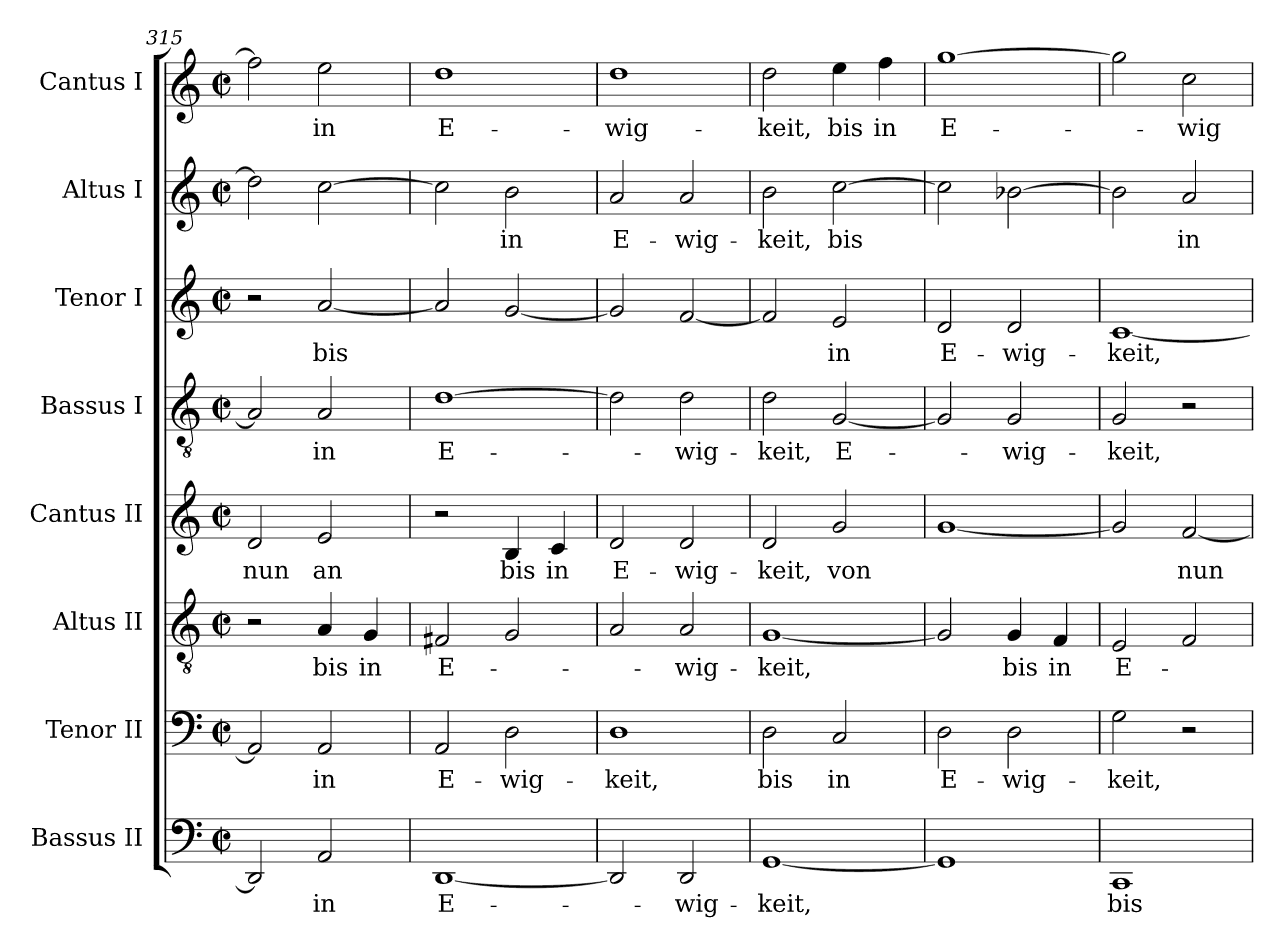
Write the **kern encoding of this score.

**kern	**text	**kern	**text	**kern	**text	**kern	**text	**kern	**text	**kern	**text	**kern	**text	**kern	**text
*part8	*part8	*part7	*part7	*part6	*part6	*part5	*part5	*part4	*part4	*part3	*part3	*part2	*part2	*part1	*part1
*staff8	*staff8	*staff7	*staff7	*staff6	*staff6	*staff5	*staff5	*staff4	*staff4	*staff3	*staff3	*staff2	*staff2	*staff1	*staff1
*I"Bassus II	*	*I"Tenor II	*	*I"Altus II	*	*I"Cantus II	*	*I"Bassus I	*	*I"Tenor I	*	*I"Altus I	*	*I"Cantus I	*
*I'B2	*	*I'T2	*	*I'A2	*	*I'C2	*	*I'B1	*	*I'T1	*	*I'A1	*	*I'C1	*
*clefF4	*	*clefF4	*	*clefGv2	*	*clefG2	*	*clefGv2	*	*clefG2	*	*clefG2	*	*clefG2	*
*k[]	*	*k[]	*	*k[]	*	*k[]	*	*k[]	*	*k[]	*	*k[]	*	*k[]	*
*C:	*	*C:	*	*C:	*	*C:	*	*C:	*	*C:	*	*C:	*	*C:	*
*M2/2	*	*M2/2	*	*M2/2	*	*M2/2	*	*M2/2	*	*M2/2	*	*M2/2	*	*M2/2	*
*met(c|)	*	*met(c|)	*	*met(c|)	*	*met(c|)	*	*met(c|)	*	*met(c|)	*	*met(c|)	*	*met(c|)	*
=315	=315	=315	=315	=315	=315	=315	=315	=315	=315	=315	=315	=315	=315	=315	=315
!	!	!	!	!	!	!	!LO:LY:b	!	!	!	!	!	!	!	!
2DD/]	.	2AA/]	.	2r	.	2d/	nun	2A/]	.	2r	.	2dd\]	.	2ff\]	.
!	!LO:LY:b	!	!	!	!	!	!	!	!	!	!	!	!	!	!
!	!	!	!LO:LY:b	!	!	!	!	!	!	!	!	!	!	!	!
!	!	!	!	!	!LO:LY:b	!	!	!	!	!	!	!	!	!	!
!	!	!	!	!	!	!	!LO:LY:b	!	!	!	!	!	!	!	!
!	!	!	!	!	!	!	!	!	!LO:LY:b	!	!	!	!	!	!
!	!	!	!	!	!	!	!	!	!	!	!LO:LY:b	!	!	!	!
!	!	!	!	!	!	!	!	!	!	!	!	!	!	!	!LO:LY:b
2AA/	in	2AA/	in	4A/	bis	2e/	an	2A/	in	[2a/	bis	[2cc\	.	2ee\	in
!	!	!	!	!	!LO:LY:b	!	!	!	!	!	!	!	!	!	!
.	.	.	.	4G/	in	.	.	.	.	.	.	.	.	.	.
!!LO:PB:g=z
=316	=316	=316	=316	=316	=316	=316	=316	=316	=316	=316	=316	=316	=316	=316	=316
!	!LO:LY:b	!	!	!	!	!	!	!	!	!	!	!	!	!	!
!	!	!	!LO:LY:b	!	!	!	!	!	!	!	!	!	!	!	!
!	!	!	!	!	!LO:LY:b	!	!	!	!	!	!	!	!	!	!
!	!	!	!	!	!	!	!	!	!LO:LY:b	!	!	!	!	!	!
!	!	!	!	!	!	!	!	!	!	!	!	!	!	!	!LO:LY:b
[1DD	E-	2AA/	E-	2F#X/	E-	2r	.	[1d	E-	2a/]	.	2cc\]	.	1dd	E-
!	!	!	!LO:LY:b	!	!	!	!	!	!	!	!	!	!	!	!
!	!	!	!	!	!	!	!LO:LY:b	!	!	!	!	!	!	!	!
!	!	!	!	!	!	!	!	!	!	!	!	!	!LO:LY:b	!	!
.	.	2D\	-wig-	2G/	.	4B/	bis	.	.	[2g/	.	2b\	in	.	.
!	!	!	!	!	!	!	!LO:LY:b	!	!	!	!	!	!	!	!
.	.	.	.	.	.	4c/	in	.	.	.	.	.	.	.	.
=317	=317	=317	=317	=317	=317	=317	=317	=317	=317	=317	=317	=317	=317	=317	=317
!	!	!	!LO:LY:b	!	!	!	!	!	!	!	!	!	!	!	!
!	!	!	!	!	!	!	!LO:LY:b	!	!	!	!	!	!	!	!
!	!	!	!	!	!	!	!	!	!	!	!	!	!LO:LY:b	!	!
!	!	!	!	!	!	!	!	!	!	!	!	!	!	!	!LO:LY:b
2DD/]	.	1D	-keit,	2A/	.	2d/	E-	2d\]	.	2g/]	.	2a/	E-	1dd	-wig-
!	!LO:LY:b	!	!	!	!	!	!	!	!	!	!	!	!	!	!
!	!	!	!	!	!LO:LY:b	!	!	!	!	!	!	!	!	!	!
!	!	!	!	!	!	!	!LO:LY:b	!	!	!	!	!	!	!	!
!	!	!	!	!	!	!	!	!	!LO:LY:b	!	!	!	!	!	!
!	!	!	!	!	!	!	!	!	!	!	!	!	!LO:LY:b	!	!
2DD/	-wig-	.	.	2A/	-wig-	2d/	-wig-	2d\	-wig-	[2f/	.	2a/	-wig-	.	.
=318	=318	=318	=318	=318	=318	=318	=318	=318	=318	=318	=318	=318	=318	=318	=318
!	!LO:LY:b	!	!	!	!	!	!	!	!	!	!	!	!	!	!
!	!	!	!LO:LY:b	!	!	!	!	!	!	!	!	!	!	!	!
!	!	!	!	!	!LO:LY:b	!	!	!	!	!	!	!	!	!	!
!	!	!	!	!	!	!	!LO:LY:b	!	!	!	!	!	!	!	!
!	!	!	!	!	!	!	!	!	!LO:LY:b	!	!	!	!	!	!
!	!	!	!	!	!	!	!	!	!	!	!	!	!LO:LY:b	!	!
!	!	!	!	!	!	!	!	!	!	!	!	!	!	!	!LO:LY:b
[1GG	-keit,	2D\	bis	[1G	-keit,	2d/	-keit,	2d\	-keit,	2f/]	.	2b\	-keit,	2dd\	-keit,
!	!	!	!LO:LY:b	!	!	!	!	!	!	!	!	!	!	!	!
!	!	!	!	!	!	!	!LO:LY:b	!	!	!	!	!	!	!	!
!	!	!	!	!	!	!	!	!	!LO:LY:b	!	!	!	!	!	!
!	!	!	!	!	!	!	!	!	!	!	!LO:LY:b	!	!	!	!
!	!	!	!	!	!	!	!	!	!	!	!	!	!LO:LY:b	!	!
!	!	!	!	!	!	!	!	!	!	!	!	!	!	!	!LO:LY:b
.	.	2C/	in	.	.	2g/	von	[2G/	E-	2e/	in	[2cc\	bis	4ee\	bis
!	!	!	!	!	!	!	!	!	!	!	!	!	!	!	!LO:LY:b
.	.	.	.	.	.	.	.	.	.	.	.	.	.	4ff\	in
=319	=319	=319	=319	=319	=319	=319	=319	=319	=319	=319	=319	=319	=319	=319	=319
!	!	!	!LO:LY:b	!	!	!	!	!	!	!	!	!	!	!	!
!	!	!	!	!	!	!	!	!	!	!	!LO:LY:b	!	!	!	!
!	!	!	!	!	!	!	!	!	!	!	!	!	!	!	!LO:LY:b
1GG]	.	2D\	E-	2G/]	.	[1g	.	2G/]	.	2d/	E-	2cc\]	.	[1gg	E-
!	!	!	!LO:LY:b	!	!	!	!	!	!	!	!	!	!	!	!
!	!	!	!	!	!LO:LY:b	!	!	!	!	!	!	!	!	!	!
!	!	!	!	!	!	!	!	!	!LO:LY:b	!	!	!	!	!	!
!	!	!	!	!	!	!	!	!	!	!	!LO:LY:b	!	!	!	!
.	.	2D\	-wig-	4G/	bis	.	.	2G/	-wig-	2d/	-wig-	[2b-X\	.	.	.
!	!	!	!	!	!LO:LY:b	!	!	!	!	!	!	!	!	!	!
.	.	.	.	4F/	in	.	.	.	.	.	.	.	.	.	.
=320	=320	=320	=320	=320	=320	=320	=320	=320	=320	=320	=320	=320	=320	=320	=320
!	!LO:LY:b	!	!	!	!	!	!	!	!	!	!	!	!	!	!
!	!	!	!LO:LY:b	!	!	!	!	!	!	!	!	!	!	!	!
!	!	!	!	!	!LO:LY:b	!	!	!	!	!	!	!	!	!	!
!	!	!	!	!	!	!	!	!	!LO:LY:b	!	!	!	!	!	!
!	!	!	!	!	!	!	!	!	!	!	!LO:LY:b	!	!	!	!
1CC	bis	2G\	-keit,	2E/	E-	2g/]	.	2G/	-keit,	[1c	-keit,	2b-\]	.	2gg\]	.
!	!	!	!	!	!	!	!LO:LY:b	!	!	!	!	!	!	!	!
!	!	!	!	!	!	!	!	!	!	!	!	!	!LO:LY:b	!	!
!	!	!	!	!	!	!	!	!	!	!	!	!	!	!	!LO:LY:b
.	.	2r	.	2F/	.	[2f/	nun	2r	.	.	.	2a/	in	2cc\	-wig-
=	=	=	=	=	=	=	=	=	=	=	=	=	=	=	=
*-	*-	*-	*-	*-	*-	*-	*-	*-	*-	*-	*-	*-	*-	*-	*-
